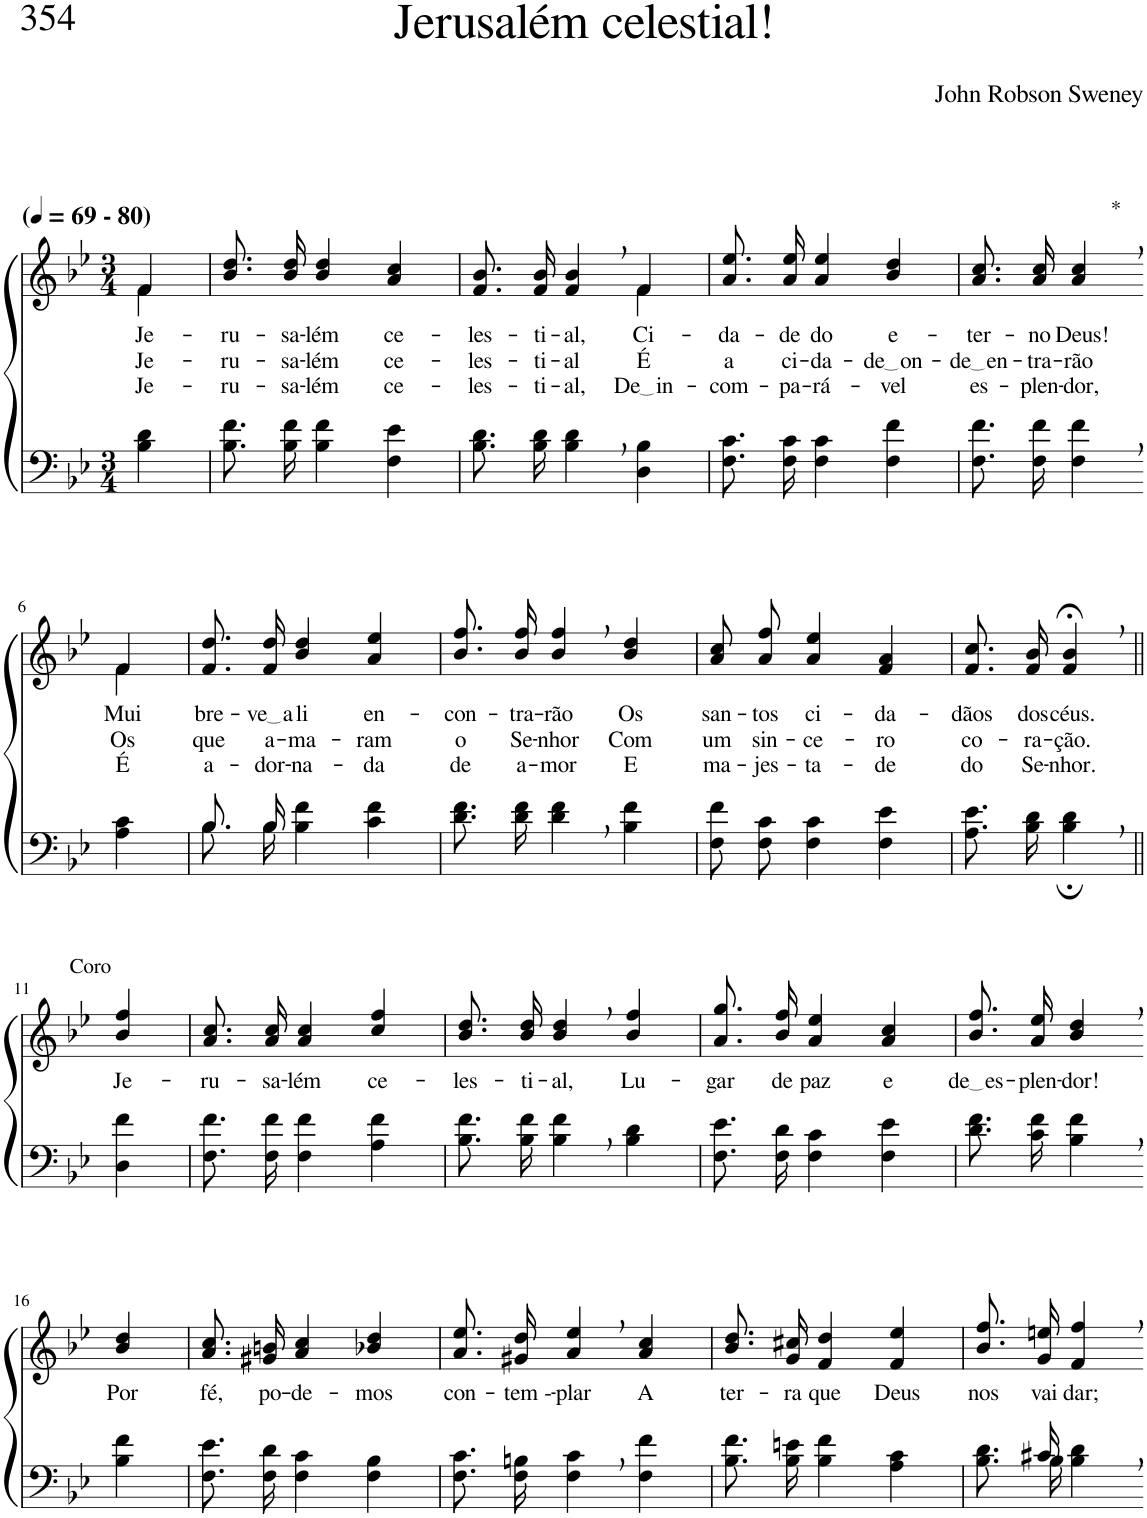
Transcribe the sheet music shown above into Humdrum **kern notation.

**kern	**kern	**text	**text	**text
*part2	*part1	*part1	*part1	*part1
*staff2	*staff1	*staff1	*staff1	*staff1
*I"Parte III e IV	*I"Parte I e II	*	*	*
*clefF4	*clefG2	*	*	*
*Trd2c3	*Trd2c3	*	*	*
*k[b-e-]	*k[b-e-]	*	*	*
*M3/4	*M3/4	*	*	*
*MM69	*MM69	*	*	*
=1	=1	=1	=1	=1
*	*^	*	*	*
!	!LO:TX:a:B:t=(	!	!	!	!
!	!LO:TX:a:B:t=- 80)	!	!	!	!
!	!	!	!LO:LY:b	!LO:LY:b	!LO:LY:b
4B-\ 4d\	4f/	4f\	Je-	Je-	Je-
=2	=2	=2	=2	=2	=2
!	!	!	!LO:LY:b	!LO:LY:b	!LO:LY:b
*	*v	*v	*	*	*
8.B-\ 8.f\L	8.b-\ 8.dd\L	-ru-	-ru-	-ru-
!	!	!LO:LY:b	!LO:LY:b	!LO:LY:b
16B-\ 16f\Jk	16b-\ 16dd\Jk	-sa-	-sa-	-sa-
!	!	!LO:LY:b	!LO:LY:b	!LO:LY:b
4B-\ 4f\	4b-/ 4dd/	-lém	-lém	-lém
!	!	!LO:LY:b	!LO:LY:b	!LO:LY:b
4F\ 4e-\	4a/ 4cc/	ce-	ce-	ce-
=3	=3	=3	=3	=3
!	!	!LO:LY:b	!LO:LY:b	!LO:LY:b
*	*^	*	*	*
8.B-\ 8.d\L	8.f/ 8.b-/L	2ryy	-les-	-les-	-les-
!	!	!	!LO:LY:b	!LO:LY:b	!LO:LY:b
16B-\ 16d\Jk	16f/ 16b-/Jk	.	-ti-	-ti-	-ti-
!	!	!	!LO:LY:b	!LO:LY:b	!LO:LY:b
4B-\, 4d\,	4f/, 4b-/,	.	-al,	-al	-al,
!	!	!	!LO:LY:b	!LO:LY:b	!LO:LY:b
4D\ 4B-\	4f/	4f\	Ci-	É	De in
=4	=4	=4	=4	=4	=4
!	!	!	!LO:LY:b	!LO:LY:b	!LO:LY:b
*	*v	*v	*	*	*
8.F\ 8.c\L	8.a\ 8.ee-\L	-da-	a	-com-
!	!	!LO:LY:b	!LO:LY:b	!LO:LY:b
16F\ 16c\Jk	16a\ 16ee-\Jk	-de	ci-	-pa-
!	!	!LO:LY:b	!LO:LY:b	!LO:LY:b
4F\ 4c\	4a/ 4ee-/	do	-da-	-rá-
!	!	!LO:LY:b	!LO:LY:b	!LO:LY:b
4F\ 4f\	4b-/ 4dd/	e-	de on	-vel
=5	=5	=5	=5	=5
!	!	!LO:LY:b	!LO:LY:b	!LO:LY:b
8.F\ 8.f\L	8.a\ 8.cc\L	-ter-	de en	es-
!	!	!LO:LY:b	!LO:LY:b	!LO:LY:b
16F\ 16f\Jk	16a\ 16cc\Jk	-no	-tra-	-plen-
!	!LO:TX:a:t=*	!	!	!
!	!	!LO:LY:b	!LO:LY:b	!LO:LY:b
4F\, 4f\,	4a/, 4cc/,	Deus!	-rão	-dor,
!!LO:LB:g=z
=6-	=6-	=6-	=6-	=6-
*	*^	*	*	*
!	!	!	!LO:LY:b	!LO:LY:b	!LO:LY:b
4A\ 4c\	4f/	4f\	-Mui	Os	É
=7	=7	=7	=7	=7	=7
*^	*	*	*	*	*
!	!	!	!	!LO:LY:b	!LO:LY:b	!LO:LY:b
*	*	*v	*v	*	*	*
8.B-\L	8.B-/L	8.f/ 8.dd/L	bre-	que	a-
!	!	!	!LO:LY:b	!LO:LY:b	!LO:LY:b
16B-\Jk	16B-/Jk	16f/ 16dd/Jk	ve a	a-	-dor-
!	!	!	!LO:LY:b	!LO:LY:b	!LO:LY:b
4B-\ 4f\	2ryy	4b-/ 4dd/	li	-ma-	-na-
!	!	!	!LO:LY:b	!LO:LY:b	!LO:LY:b
4c\ 4f\	.	4a/ 4ee-/	en-	-ram	-da
*v	*v	*	*	*	*
=8	=8	=8	=8	=8
!	!	!LO:LY:b	!LO:LY:b	!LO:LY:b
8.d\ 8.f\L	8.b-\ 8.ff\L	-con-	o	de
!	!	!LO:LY:b	!LO:LY:b	!LO:LY:b
16d\ 16f\Jk	16b-\ 16ff\Jk	-tra-	Se-	a-
!	!	!LO:LY:b	!LO:LY:b	!LO:LY:b
4d\, 4f\,	4b-/, 4ff/,	-rão	-nhor	-mor
!	!	!LO:LY:b	!LO:LY:b	!LO:LY:b
4B-\ 4f\	4b-/ 4dd/	Os	Com	E
=9	=9	=9	=9	=9
!	!	!LO:LY:b	!LO:LY:b	!LO:LY:b
8F\ 8f\L	8a\ 8cc\L	san-	um	ma-
!	!	!LO:LY:b	!LO:LY:b	!LO:LY:b
8F\ 8c\J	8a\ 8ff\J	-tos	sin-	-jes-
!	!	!LO:LY:b	!LO:LY:b	!LO:LY:b
4F\ 4c\	4a/ 4ee-/	ci-	-ce-	-ta-
!	!	!LO:LY:b	!LO:LY:b	!LO:LY:b
4F\ 4e-\	4f/ 4a/	-da-	-ro	-de
=10	=10	=10	=10	=10
!	!	!LO:LY:b	!LO:LY:b	!LO:LY:b
8.A\ 8.e-\L	8.f/ 8.cc/L	-dãos	co-	do
!	!	!LO:LY:b	!LO:LY:b	!LO:LY:b
16B-\ 16d\Jk	16f/ 16b-/Jk	dos	-ra-	Se-
!	!	!LO:LY:b	!LO:LY:b	!LO:LY:b
4B-\;, 4d\;,	4f/;<, 4b-/;<,	céus.	-ção.	-nhor.
!!LO:LB:g=z
=11||	=11||	=11||	=11||	=11||
!	!LO:TX:a:t=Coro	!	!	!
!	!	!LO:LY:b	!	!
4D\ 4f\	4b-/ 4ff/	Je-	.	.
=12	=12	=12	=12	=12
!	!	!LO:LY:b	!	!
8.F\ 8.f\L	8.a\ 8.cc\L	-ru-	.	.
!	!	!LO:LY:b	!	!
16F\ 16f\Jk	16a\ 16cc\Jk	-sa-	.	.
!	!	!LO:LY:b	!	!
4F\ 4f\	4a/ 4cc/	-lém	.	.
!	!	!LO:LY:b	!	!
4A\ 4f\	4cc/ 4ff/	ce-	.	.
=13	=13	=13	=13	=13
!	!	!LO:LY:b	!	!
8.B-\ 8.f\L	8.b-\ 8.dd\L	-les-	.	.
!	!	!LO:LY:b	!	!
16B-\ 16f\Jk	16b-\ 16dd\Jk	-ti-	.	.
!	!	!LO:LY:b	!	!
4B-\, 4f\,	4b-/, 4dd/,	-al,	.	.
!	!	!LO:LY:b	!	!
4B-\ 4d\	4b-/ 4ff/	Lu-	.	.
=14	=14	=14	=14	=14
!	!	!LO:LY:b	!	!
8.F\ 8.e-\L	8.a\ 8.gg\L	-gar	.	.
!	!	!LO:LY:b	!	!
16F\ 16d\Jk	16b-\ 16ff\Jk	de	.	.
!	!	!LO:LY:b	!	!
4F\ 4c\	4a/ 4ee-/	paz	.	.
!	!	!LO:LY:b	!	!
4F\ 4e-\	4a/ 4cc/	e	.	.
=15	=15	=15	=15	=15
!	!	!LO:LY:b	!	!
8.d\ 8.f\L	8.b-\ 8.ff\L	de es	.	.
!	!	!LO:LY:b	!	!
16c\ 16f\Jk	16a\ 16ee-\Jk	-plen-	.	.
!	!	!LO:LY:b	!	!
4B-\, 4f\,	4b-/, 4dd/,	-dor!	.	.
!!LO:LB:g=z
=16-	=16-	=16-	=16-	=16-
!	!	!LO:LY:b	!	!
4B-\ 4f\	4b-/ 4dd/	Por	.	.
=17	=17	=17	=17	=17
!	!	!LO:LY:b	!	!
8.F\ 8.e-\L	8.a/ 8.cc/L	fé,	.	.
!	!	!LO:LY:b	!	!
16F\ 16d\Jk	16g#X/ 16bn/Jk	po-	.	.
!	!	!LO:LY:b	!	!
4F\ 4c\	4a/ 4cc/	-de-	.	.
!	!	!LO:LY:b	!	!
4F\ 4B-\	4b-X/ 4dd/	-mos	.	.
=18	=18	=18	=18	=18
!	!	!LO:LY:b	!	!
8.F\ 8.c\L	8.a\ 8.ee-\L	con-	.	.
!	!	!LO:LY:b	!	!
16F\ 16Bn\Jk	16g#X\ 16dd\Jk	-tem --	.	.
!	!	!LO:LY:b	!	!
4F\, 4c\,	4a/, 4ee-/,	-plar	.	.
!	!	!LO:LY:b	!	!
4F\ 4f\	4a/ 4cc/	A	.	.
=19	=19	=19	=19	=19
!	!	!LO:LY:b	!	!
8.B-\ 8.f\L	8.b-\ 8.dd\L	ter-	.	.
!	!	!LO:LY:b	!	!
16B-\ 16en\Jk	16g\ 16cc#X\Jk	-ra	.	.
!	!	!LO:LY:b	!	!
4B-\ 4f\	4f/ 4dd/	que	.	.
!	!	!LO:LY:b	!	!
4A\ 4c\	4f/ 4ee-/	Deus	.	.
=20	=20	=20	=20	=20
*^	*	*	*	*
!	!	!	!LO:LY:b	!	!
8.ryy	8.B-\ 8.d\L	8.b-\ 8.ff\L	nos	.	.
!	!	!	!LO:LY:b	!	!
16c#X/	16B-\Jk	16g\ 16een\Jk	vai	.	.
!	!	!	!LO:LY:b	!	!
4ryy	4B-\ 4d\	4f/, 4ff/,	dar;	.	.
*v	*v	*	*	*	*
=-	=-	=-	=-	=-
*-	*-	*-	*-	*-
